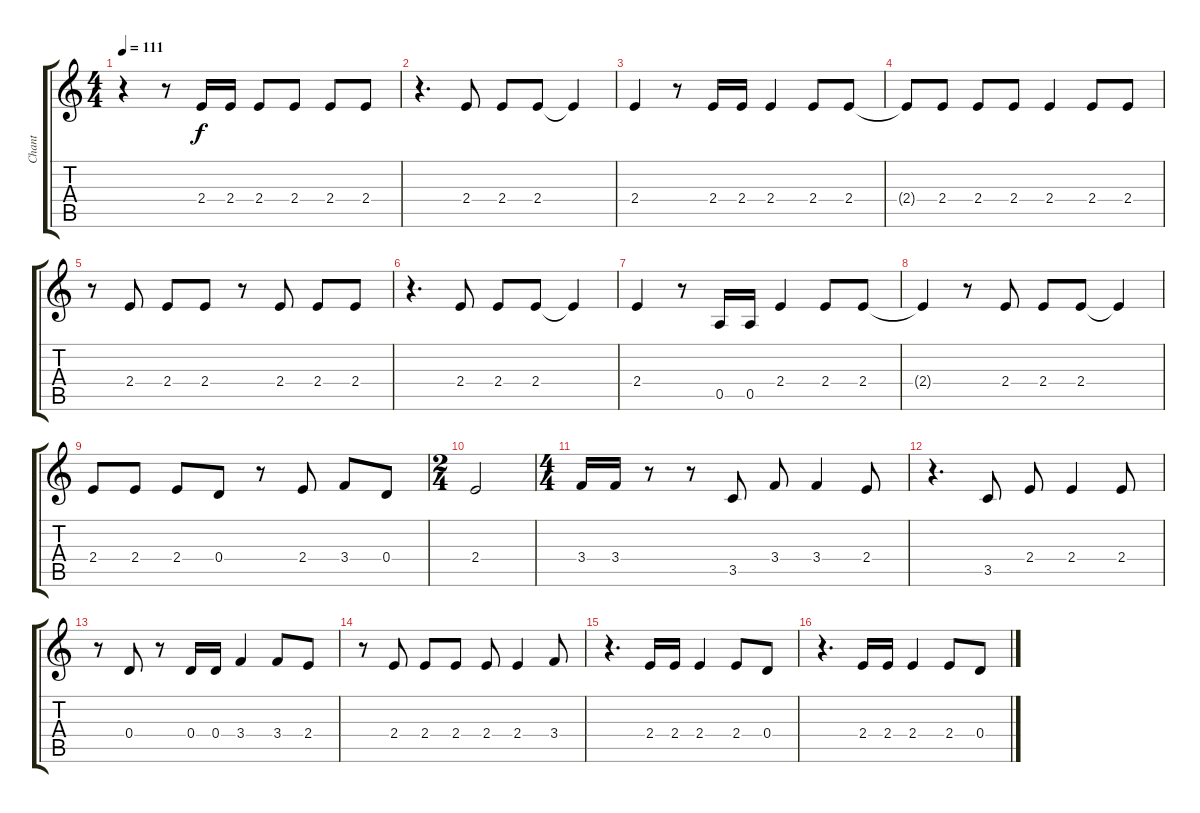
\track ("Chant" "Chant") {instrument acousticguitarnylon}
\staff {score tabs}
\tuning (E4 B3 G3 D3 A2 E2) {hide}
\ts (4 4)
\tempo 111
\clef g2
\ks c
r.4{dy f} r.8 2.4.16 2.4.16 2.4.8 2.4.8 2.4.8 2.4.8 |
r.4{d} 2.4.8 2.4.8 2.4.8 2.4{t}.4 |
2.4.4 r.8 2.4.16 2.4.16 2.4.4 2.4.8 2.4.8 |
2.4{t}.8 2.4.8 2.4.8 2.4.8 2.4.4 2.4.8 2.4.8 |
r.8 2.4.8 2.4.8 2.4.8 r.8 2.4.8 2.4.8 2.4.8 |
r.4{d} 2.4.8 2.4.8 2.4.8 2.4{t}.4 |
2.4.4 r.8 0.5.16 0.5.16 2.4.4 2.4.8 2.4.8 |
2.4{t}.4 r.8 2.4.8 2.4.8 2.4.8 2.4{t}.4 |
2.4.8 2.4.8 2.4.8 0.4.8 r.8 2.4.8 3.4.8 0.4.8 |
\ts (2 4)
2.4.2 |
\ts (4 4)
3.4.16 3.4.16 r.8 r.8 3.5.8 3.4.8 3.4.4 2.4.8 |
r.4{d} 3.5.8 2.4.8 2.4.4 2.4.8 |
r.8 0.4.8 r.8 0.4.16 0.4.16 3.4.4 3.4.8 2.4.8 |
r.8 2.4.8 2.4.8 2.4.8 2.4.8 2.4.4 3.4.8 |
r.4{d} 2.4.16 2.4.16 2.4.4 2.4.8 0.4.8 |
r.4{d} 2.4.16 2.4.16 2.4.4 2.4.8 0.4.8
